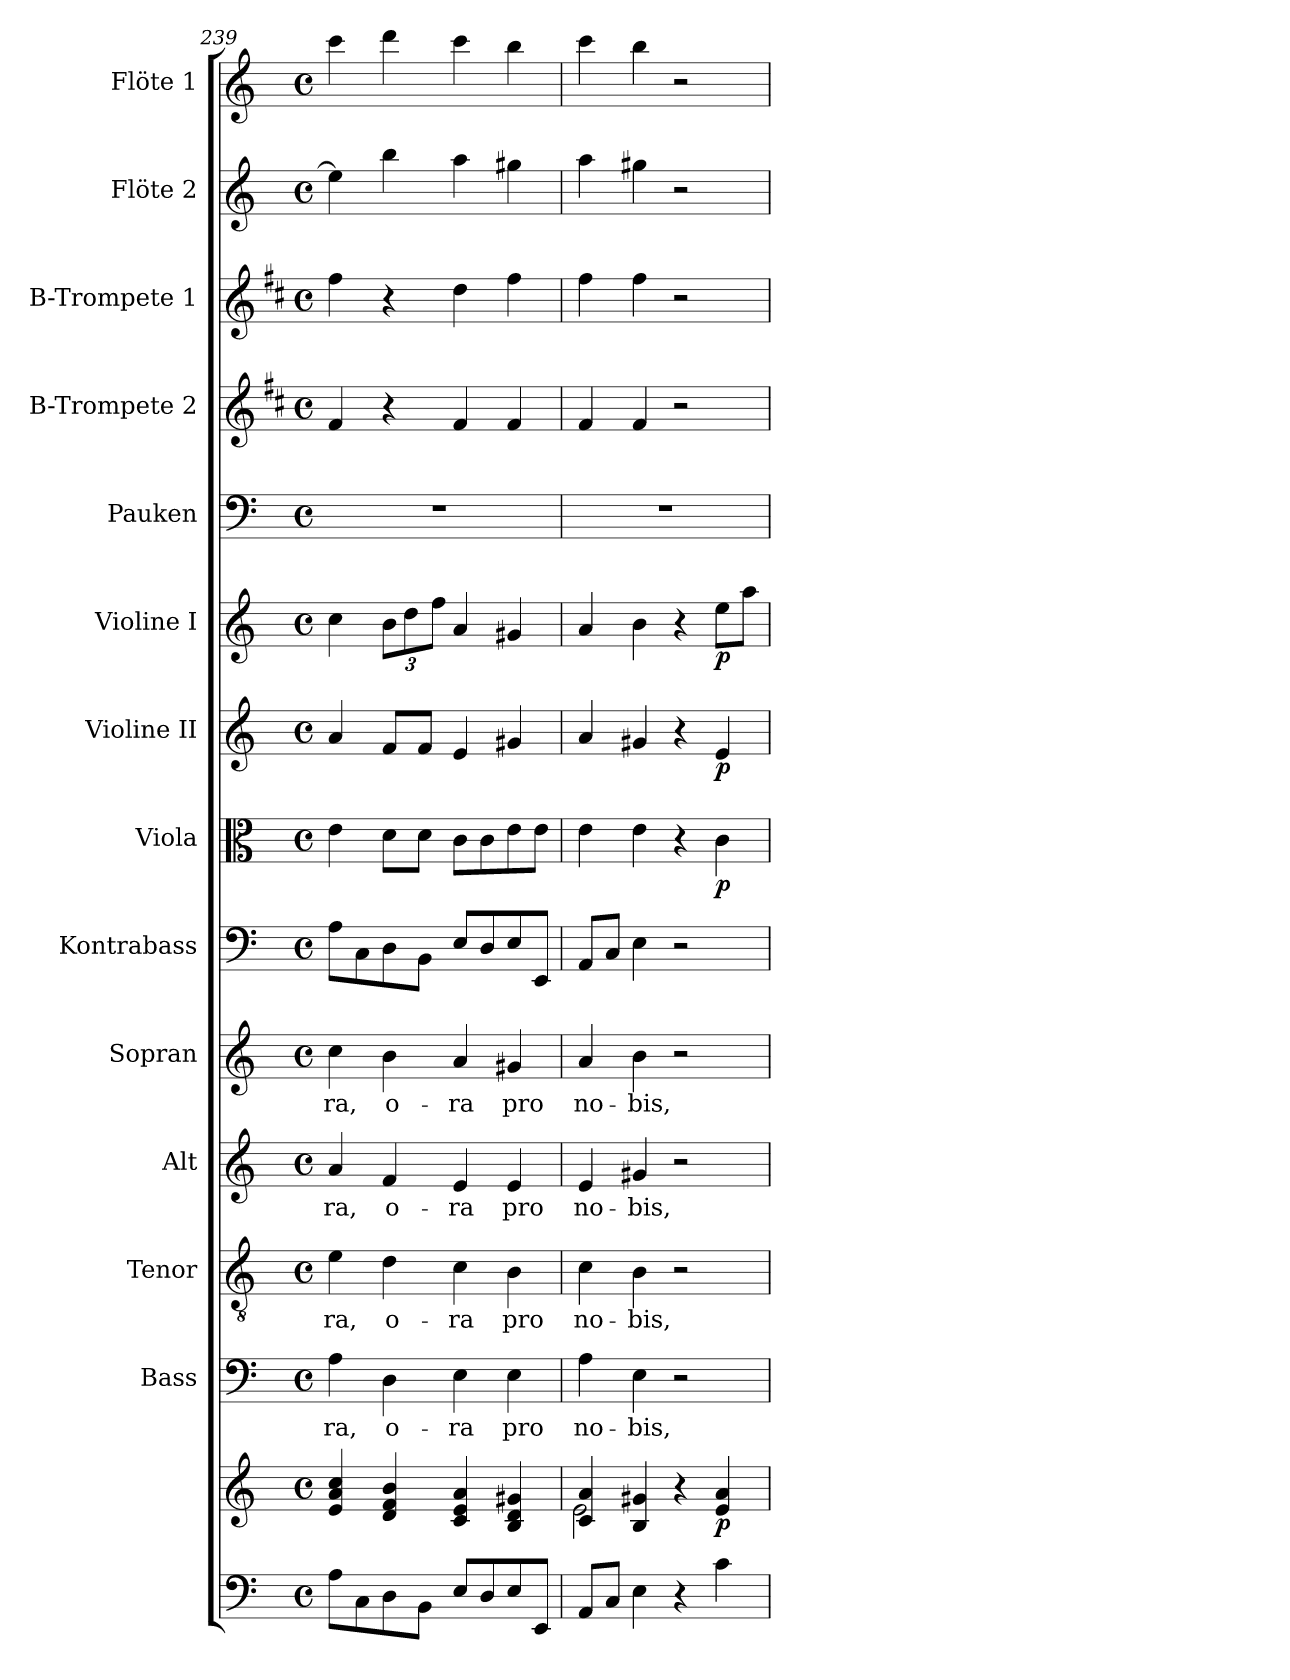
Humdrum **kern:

**kern	**kern	**dynam	**kern	**text	**kern	**text	**kern	**text	**kern	**text	**kern	**kern	**dynam	**kern	**dynam	**kern	**dynam	**kern	**kern	**kern	**kern	**kern
*part14	*part14	*part14	*part13	*part13	*part12	*part12	*part11	*part11	*part10	*part10	*part9	*part8	*part8	*part7	*part7	*part6	*part6	*part5	*part4	*part3	*part2	*part1
*staff15	*staff14	*staff14/15	*staff13	*staff13	*staff12	*staff12	*staff11	*staff11	*staff10	*staff10	*staff9	*staff8	*staff8	*staff7	*staff7	*staff6	*staff6	*staff5	*staff4	*staff3	*staff2	*staff1
*	*	*	*I"Bass	*	*I"Tenor	*	*I"Alt	*	*I"Sopran	*	*I"Kontrabass	*I"Viola	*	*I"Violine II	*	*I"Violine I	*	*I"Pauken	*I"B-Trompete 2	*I"B-Trompete 1	*I"Flöte 2	*I"Flöte 1
*	*	*	*I'B.	*	*I'T.	*	*I'A.	*	*I'S.	*	*I'Kb.	*I'Vla.	*	*I'Vl. II	*	*I'Vl. I	*	*I'Pk.	*I'B Trp. 2	*I'B Trp. 1	*I'Fl. 2	*I'Fl. 1
*clefF4	*clefG2	*	*clefF4	*	*clefGv2	*	*clefG2	*	*clefG2	*	*clefF4	*clefC3	*	*clefG2	*	*clefG2	*	*clefF4	*clefG2	*clefG2	*clefG2	*clefG2
*	*	*	*	*	*	*	*	*	*	*	*ITrd7c12	*	*	*	*	*	*	*	*ITrd1c2	*ITrd1c2	*	*
*k[]	*k[]	*	*k[]	*	*k[]	*	*k[]	*	*k[]	*	*k[]	*k[]	*	*k[]	*	*k[]	*	*k[]	*k[]	*k[]	*k[]	*k[]
*C:	*C:	*	*C:	*	*C:	*	*C:	*	*C:	*	*C:	*C:	*	*C:	*	*C:	*	*C:	*C:	*C:	*C:	*C:
*M4/4	*M4/4	*	*M4/4	*	*M4/4	*	*M4/4	*	*M4/4	*	*M4/4	*M4/4	*	*M4/4	*	*M4/4	*	*M4/4	*M4/4	*M4/4	*M4/4	*M4/4
*met(c)	*met(c)	*	*met(c)	*	*met(c)	*	*met(c)	*	*met(c)	*	*met(c)	*met(c)	*	*met(c)	*	*met(c)	*	*met(c)	*met(c)	*met(c)	*met(c)	*met(c)
=239	=239	=239	=239	=239	=239	=239	=239	=239	=239	=239	=239	=239	=239	=239	=239	=239	=239	=239	=239	=239	=239	=239
!	!	!	!	!LO:LY:b	!	!LO:LY:b	!	!LO:LY:b	!	!LO:LY:b	!	!	!	!	!	!	!	!	!	!	!	!
8A\L	4e/ 4a/ 4cc/	.	4A\	-ra,	4e\	-ra,	4a/	-ra,	4cc\	-ra,	8AA\L	4e\	.	4a/	.	4cc\	.	1r	4e/	4ee\	4ee\]	4ccc\
8C\	.	.	.	.	.	.	.	.	.	.	8CC\	.	.	.	.	.	.	.	.	.	.	.
!	!	!	!	!LO:LY:b	!	!LO:LY:b	!	!LO:LY:b	!	!LO:LY:b	!	!	!	!	!	!	!	!	!	!	!	!
8D\	4d/ 4f/ 4b/	.	4D\	o-	4d\	o-	4f/	o-	4b\	o-	8DD\	8d\L	.	8f/L	.	12b\L	.	.	4r	4r	4bb\	4ddd\
.	.	.	.	.	.	.	.	.	.	.	.	.	.	.	.	12dd\	.	.	.	.	.	.
8BB\J	.	.	.	.	.	.	.	.	.	.	8BBB\J	8d\J	.	8f/J	.	.	.	.	.	.	.	.
.	.	.	.	.	.	.	.	.	.	.	.	.	.	.	.	12ff\J	.	.	.	.	.	.
!	!	!	!	!LO:LY:b	!	!LO:LY:b	!	!LO:LY:b	!	!LO:LY:b	!	!	!	!	!	!	!	!	!	!	!	!
8E/L	4c/ 4e/ 4a/	.	4E\	-ra	4c\	-ra	4e/	-ra	4a/	-ra	8EE/L	8c\L	.	4e/	.	4a/	.	.	4e/	4cc\	4aa\	4ccc\
8D/	.	.	.	.	.	.	.	.	.	.	8DD/	8c\	.	.	.	.	.	.	.	.	.	.
!	!	!	!	!LO:LY:b	!	!LO:LY:b	!	!LO:LY:b	!	!LO:LY:b	!	!	!	!	!	!	!	!	!	!	!	!
8E/	4B/ 4d/ 4g#X/	.	4E\	pro	4B\	pro	4e/	pro	4g#X/	pro	8EE/	8e\	.	4g#X/	.	4g#X/	.	.	4e/	4ee\	4gg#X\	4bb\
8EE/J	.	.	.	.	.	.	.	.	.	.	8EEE/J	8e\J	.	.	.	.	.	.	.	.	.	.
=240	=240	=240	=240	=240	=240	=240	=240	=240	=240	=240	=240	=240	=240	=240	=240	=240	=240	=240	=240	=240	=240	=240
*	*^	*	*	*	*	*	*	*	*	*	*	*	*	*	*	*	*	*	*	*	*	*
!	!	!	!	!	!LO:LY:b	!	!LO:LY:b	!	!LO:LY:b	!	!LO:LY:b	!	!	!	!	!	!	!	!	!	!	!	!
8AA/L	4c/ 4a/	2e\	.	4A\	no-	4c\	no-	4e/	no-	4a/	no-	8AAA/L	4e\	.	4a/	.	4a/	.	1r	4e/	4ee\	4aa\	4ccc\
8C/J	.	.	.	.	.	.	.	.	.	.	.	8CC/J	.	.	.	.	.	.	.	.	.	.	.
!	!	!	!	!	!LO:LY:b	!	!LO:LY:b	!	!LO:LY:b	!	!LO:LY:b	!	!	!	!	!	!	!	!	!	!	!	!
4E\	4B/ 4g#X/	.	.	4E\	-bis,	4B\	-bis,	4g#X/	-bis,	4b\	-bis,	4EE\	4e\	.	4g#X/	.	4b\	.	.	4e/	4ee\	4gg#X\	4bb\
4r	4r	2ryy	.	2r	.	2r	.	2r	.	2r	.	2r	4r	.	4r	.	4r	.	.	2r	2r	2r	2r
!	!	!	!LO:DY:b	!	!	!	!	!	!	!	!	!	!	!LO:DY:b	!	!LO:DY:b	!	!LO:DY:b	!	!	!	!	!
4c\	4e/ 4a/	.	p	.	.	.	.	.	.	.	.	.	4c\	p	4e/	p	8ee\L	p	.	.	.	.	.
.	.	.	.	.	.	.	.	.	.	.	.	.	.	.	.	.	8aa\J	.	.	.	.	.	.
*	*v	*v	*	*	*	*	*	*	*	*	*	*	*	*	*	*	*	*	*	*	*	*	*
=	=	=	=	=	=	=	=	=	=	=	=	=	=	=	=	=	=	=	=	=	=	=
*-	*-	*-	*-	*-	*-	*-	*-	*-	*-	*-	*-	*-	*-	*-	*-	*-	*-	*-	*-	*-	*-	*-
